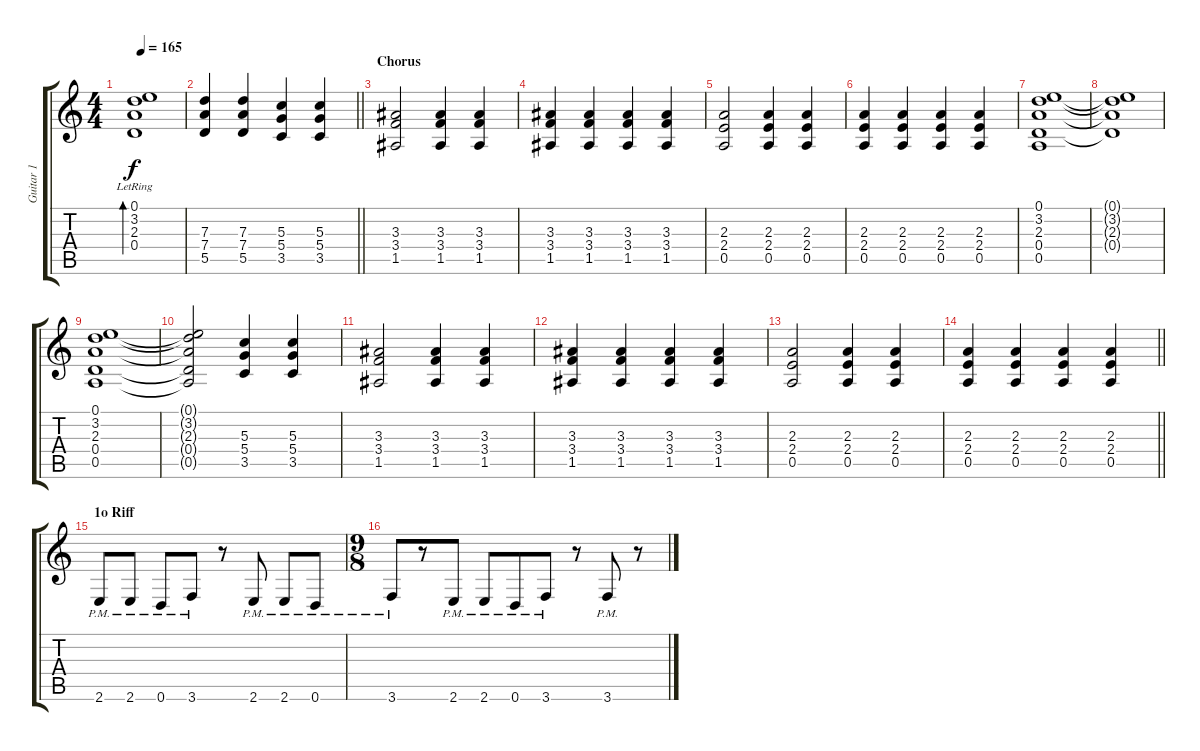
\track ("Guitar 1" "Guitar 1") {instrument distortionguitar}
\staff {score tabs}
\tuning (E4 B3 G3 D3 A2 D2) {hide}
\ts (4 4)
\tempo 165
\clef g2
\ks c
(0.1{lr} 3.2{lr} 2.3{lr} 0.4{lr}).1{bd 480 dy f} |
\barLineRight lightlight
(7.3 7.4 5.5).4{instrument distortionguitar} (7.3 7.4 5.5).4 (5.3 5.4 3.5).4 (5.3 5.4 3.5).4 |
\section ("" "Chorus")
(3.3 3.4 1.5).2 (3.3 3.4 1.5).4 (3.3 3.4 1.5).4 |
(3.3 3.4 1.5).4 (3.3 3.4 1.5).4 (3.3 3.4 1.5).4 (3.3 3.4 1.5).4 |
(2.3 2.4 0.5).2 (2.3 2.4 0.5).4 (2.3 2.4 0.5).4 |
(2.3 2.4 0.5).4 (2.3 2.4 0.5).4 (2.3 2.4 0.5).4 (2.3 2.4 0.5).4 |
(0.1 3.2 2.3 0.4 0.5).1 |
(0.1{t} 3.2{t} 2.3{t} 0.4{t}).1 |
(0.1 3.2 2.3 0.4 0.5).1 |
(0.1{t} 3.2{t} 2.3{t} 0.4{t} 0.5{t}).2 (5.3 5.4 3.5).4 (5.3 5.4 3.5).4 |
(3.3 3.4 1.5).2 (3.3 3.4 1.5).4 (3.3 3.4 1.5).4 |
(3.3 3.4 1.5).4 (3.3 3.4 1.5).4 (3.3 3.4 1.5).4 (3.3 3.4 1.5).4 |
(2.3 2.4 0.5).2 (2.3 2.4 0.5).4 (2.3 2.4 0.5).4 |
\barLineRight lightlight
(2.3 2.4 0.5).4 (2.3 2.4 0.5).4 (2.3 2.4 0.5).4 (2.3 2.4 0.5).4 |
\section ("" "1o Riff")
2.6{pm}.8 2.6{pm}.8 0.6{pm}.8 3.6{pm}.8 r.8 2.6{pm}.8 2.6{pm}.8 0.6{pm}.8 |
\ts (9 8)
3.6{pm}.8 r.8 2.6{pm}.8 2.6{pm}.8 0.6{pm}.8 3.6{pm}.8 r.8 3.6{pm}.8 r.8
